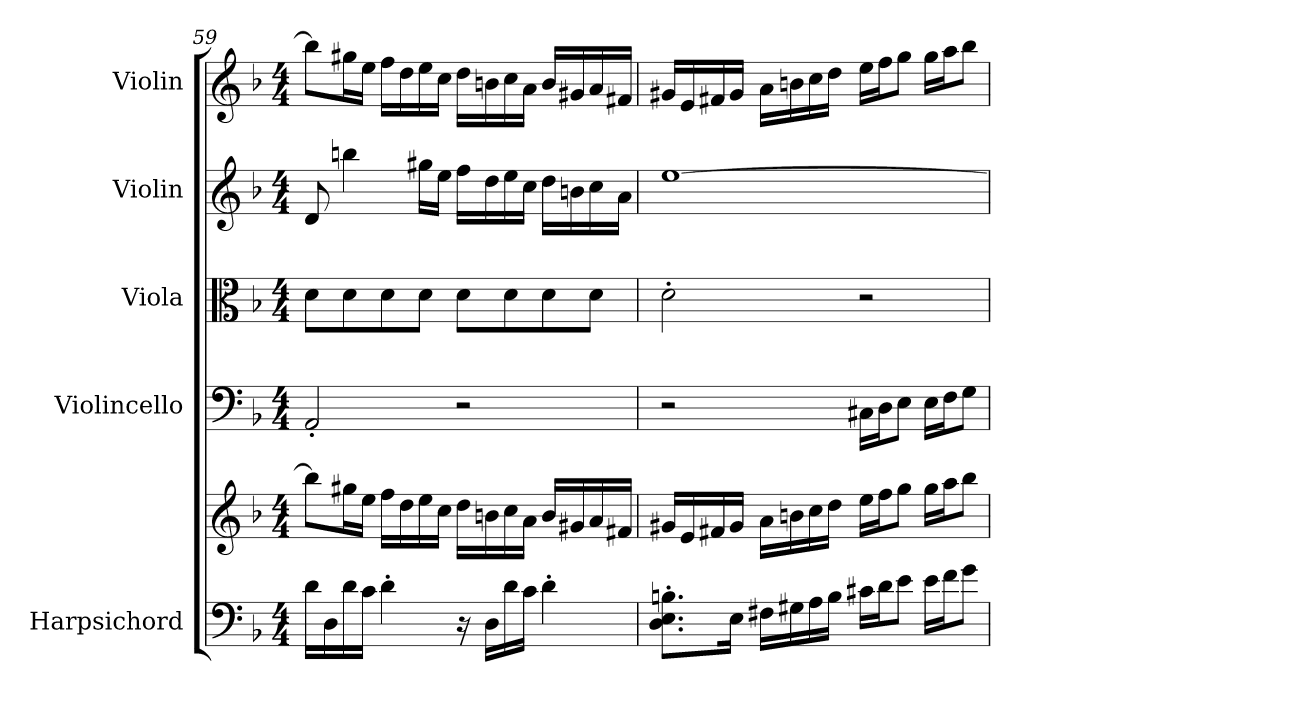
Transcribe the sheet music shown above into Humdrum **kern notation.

**kern	**kern	**kern	**kern	**kern	**kern
*part5	*part5	*part4	*part3	*part2	*part1
*staff6	*staff5	*staff4	*staff3	*staff2	*staff1
*I"Harpsichord	*	*I"Violincello	*I"Viola	*I"Violin	*I"Violin
*I'Hpschd	*	*I'Vc	*I'Vla	*I'Vln	*I'Vln
*clefF4	*clefG2	*clefF4	*clefC3	*clefG2	*clefG2
*k[b-]	*k[b-]	*k[b-]	*k[b-]	*k[b-]	*k[b-]
*M4/4	*M4/4	*M4/4	*M4/4	*M4/4	*M4/4
=59	=59	=59	=59	=59	=59
16d\LL	8bb\L]	2AA'/	8d\L	8d/	8bb\L]
16D\	.	.	.	.	.
16d\	16gg#X\L	.	8d\	4bbn\	16gg#X\L
16c\JJ	16ee\JJ	.	.	.	16ee\JJ
4d'\	16ff\LL	.	8d\	.	16ff\LL
.	16dd\	.	.	.	16dd\
.	16ee\	.	8d\J	16gg#X\LL	16ee\
.	16cc\JJ	.	.	16ee\JJ	16cc\JJ
16r	16dd\LL	2r	8d\L	16ff\LL	16dd\LL
16D\LL	16bn\	.	.	16dd\	16bn\
16d\	16cc\	.	8d\	16ee\	16cc\
16c\JJ	16a\JJ	.	.	16cc\JJ	16a\JJ
4d'\	16b/LL	.	8d\	16dd\LL	16b/LL
.	16g#X/	.	.	16bn\	16g#X/
.	16a/	.	8d\J	16cc\	16a/
.	16f#X/JJ	.	.	16a\JJ	16f#X/JJ
!!LO:LB:g=z
=60	=60	=60	=60	=60	=60
8.D\' 8.E\' 8.Bn\'L	16g#X/LL	2r	2d'\	[1ee	16g#X/LL
.	16e/	.	.	.	16e/
.	16f#X/	.	.	.	16f#X/
16E\Jk	16g#/JJ	.	.	.	16g#/JJ
16F#X\LL	16a\LL	.	.	.	16a\LL
16G#X\	16bn\	.	.	.	16bn\
16A\	16cc\	.	.	.	16cc\
16B\JJ	16dd\JJ	.	.	.	16dd\JJ
16c#X\LL	16ee\LL	16C#X\LL	2r	.	16ee\LL
16d\J	16ff\J	16D\J	.	.	16ff\J
8e\J	8gg\J	8E\J	.	.	8gg\J
16e\LL	16gg\LL	16E\LL	.	.	16gg\LL
16f\J	16aa\J	16F\J	.	.	16aa\J
8g\J	8bb-\J	8G\J	.	.	8bb-\J
=	=	=	=	=	=
*-	*-	*-	*-	*-	*-
